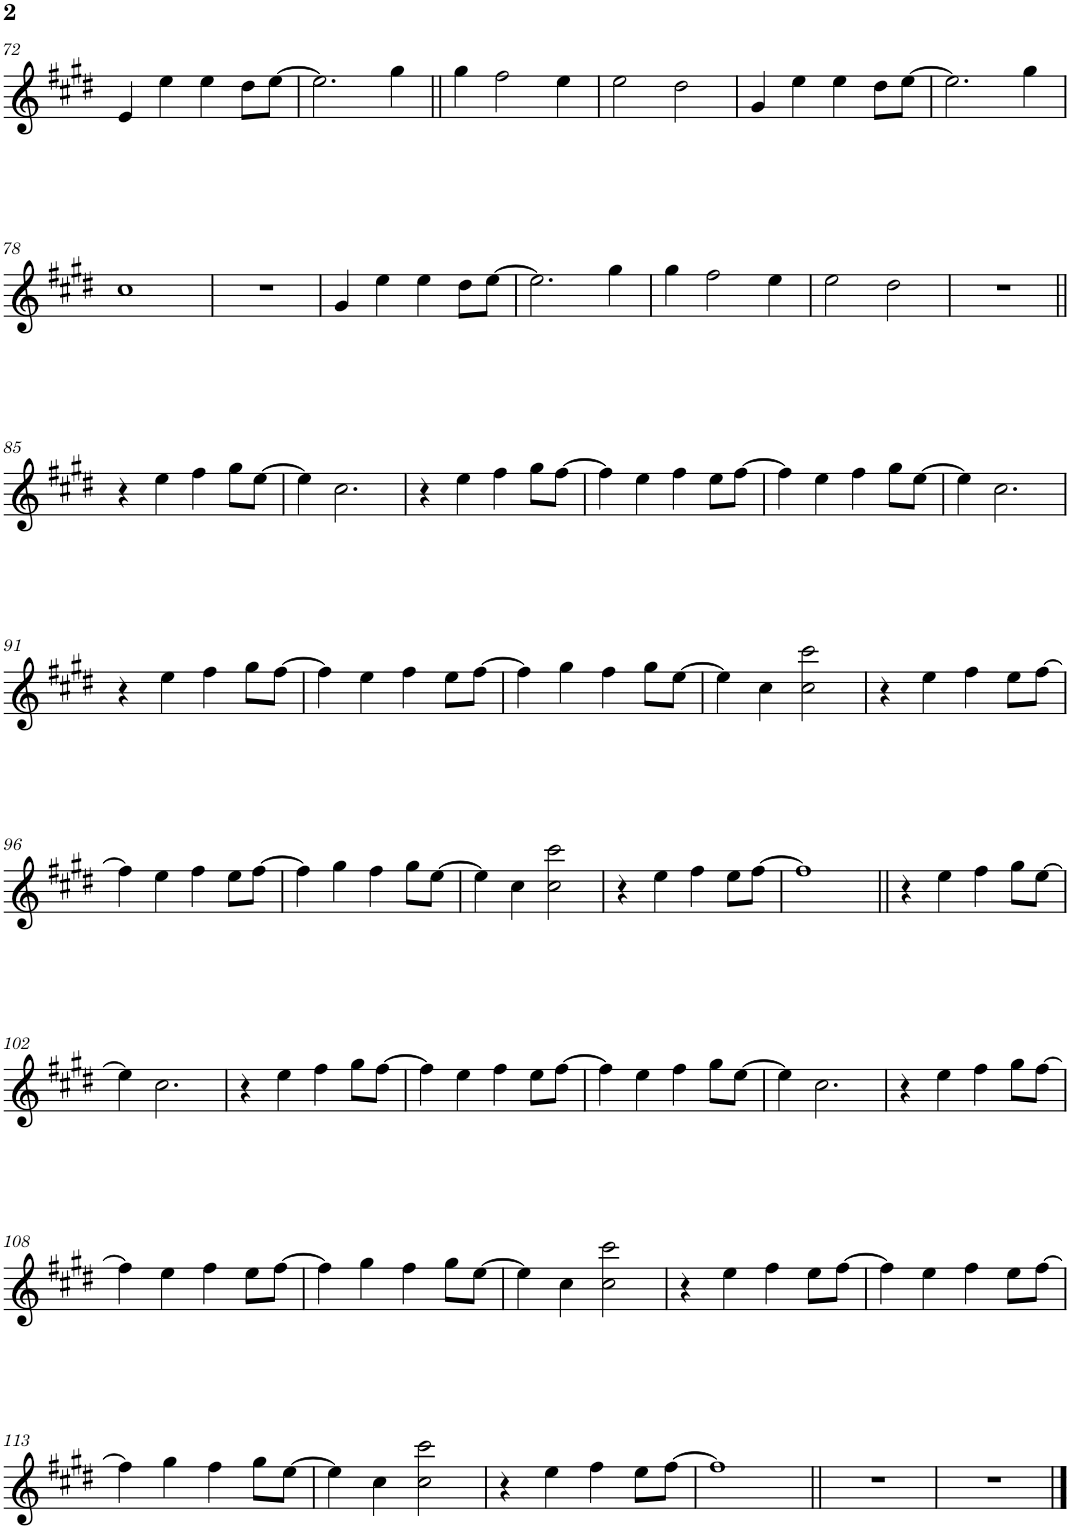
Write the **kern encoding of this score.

**kern
*part1
*staff1
*I"Bb Trumpet
*I'Bb Tpt.
!!LO:PB:g=z
*clefG2
*Trd1c2
*k[f#c#g#d#]
*M2/2
*met(c|)
=72
4e/
4ee\
4ee\
8dd#\L
[8ee\J
=73
2.ee\]
4gg#\
=74||
4gg#\
2ff#\
4ee\
=75
2ee\
2dd#\
=76
4g#/
4ee\
4ee\
8dd#\L
[8ee\J
=77
2.ee\]
4gg#\
!!LO:LB:g=z
=78
1cc#
=79
1r
=80
4g#/
4ee\
4ee\
8dd#\L
[8ee\J
=81
2.ee\]
4gg#\
=82
4gg#\
2ff#\
4ee\
=83
2ee\
2dd#\
=84
1r
!!LO:LB:g=z
=85||
4r
4ee\
4ff#\
8gg#\L
[8ee\J
=86
4ee\]
2.cc#\
=87
4r
4ee\
4ff#\
8gg#\L
[8ff#\J
=88
4ff#\]
4ee\
4ff#\
8ee\L
[8ff#\J
=89
4ff#\]
4ee\
4ff#\
8gg#\L
[8ee\J
=90
4ee\]
2.cc#\
!!LO:LB:g=z
=91
4r
4ee\
4ff#\
8gg#\L
[8ff#\J
=92
4ff#\]
4ee\
4ff#\
8ee\L
[8ff#\J
=93
4ff#\]
4gg#\
4ff#\
8gg#\L
[8ee\J
=94
4ee\]
4cc#\
2cc#\ 2ccc#\
=95
4r
4ee\
4ff#\
8ee\L
[8ff#\J
!!LO:LB:g=z
=96
4ff#\]
4ee\
4ff#\
8ee\L
[8ff#\J
=97
4ff#\]
4gg#\
4ff#\
8gg#\L
[8ee\J
=98
4ee\]
4cc#\
2cc#\ 2ccc#\
=99
4r
4ee\
4ff#\
8ee\L
[8ff#\J
=100
1ff#]
=101||
4r
4ee\
4ff#\
8gg#\L
[8ee\J
!!LO:LB:g=z
=102
4ee\]
2.cc#\
=103
4r
4ee\
4ff#\
8gg#\L
[8ff#\J
=104
4ff#\]
4ee\
4ff#\
8ee\L
[8ff#\J
=105
4ff#\]
4ee\
4ff#\
8gg#\L
[8ee\J
=106
4ee\]
2.cc#\
=107
4r
4ee\
4ff#\
8gg#\L
[8ff#\J
!!LO:LB:g=z
=108
4ff#\]
4ee\
4ff#\
8ee\L
[8ff#\J
=109
4ff#\]
4gg#\
4ff#\
8gg#\L
[8ee\J
=110
4ee\]
4cc#\
2cc#\ 2ccc#\
=111
4r
4ee\
4ff#\
8ee\L
[8ff#\J
=112
4ff#\]
4ee\
4ff#\
8ee\L
[8ff#\J
!!LO:LB:g=z
=113
4ff#\]
4gg#\
4ff#\
8gg#\L
[8ee\J
=114
4ee\]
4cc#\
2cc#\ 2ccc#\
=115
4r
4ee\
4ff#\
8ee\L
[8ff#\J
=116
1ff#]
=117||
1r
=118
1r
==
*-
